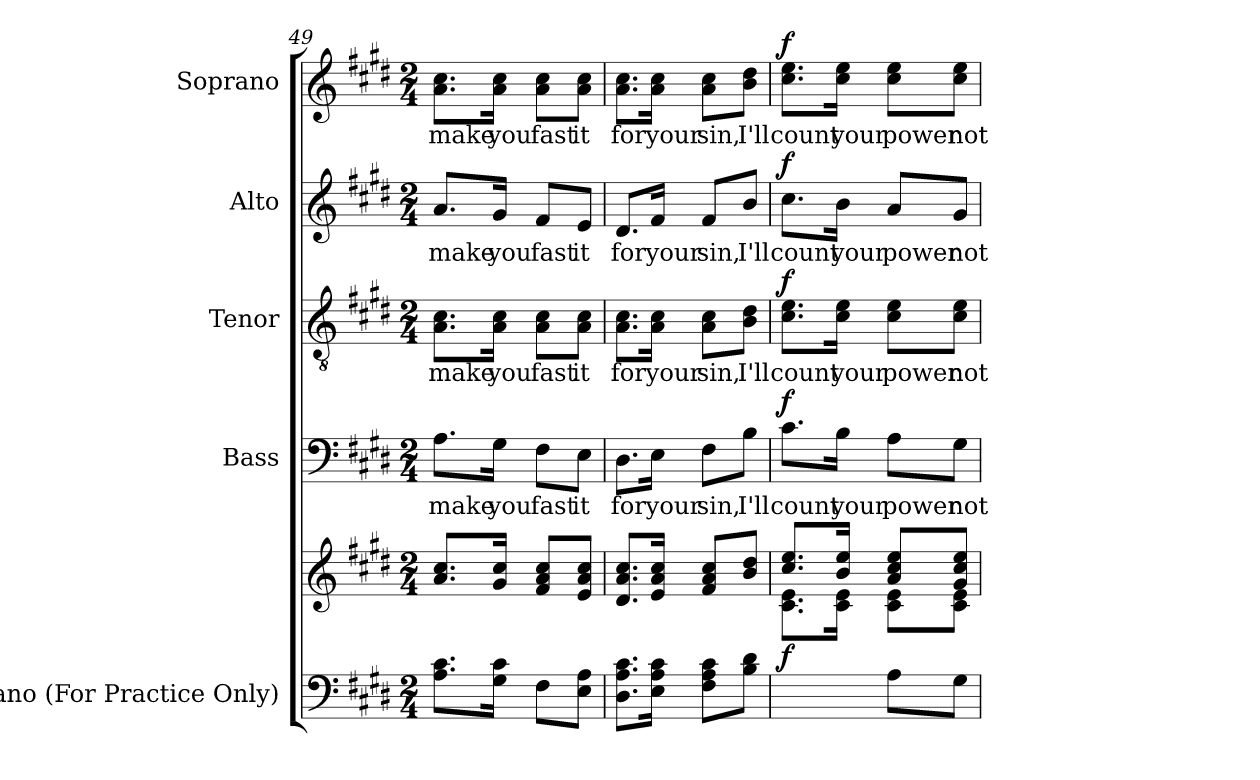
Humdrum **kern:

**kern	**kern	**dynam	**kern	**text	**dynam	**kern	**text	**dynam	**kern	**text	**dynam	**kern	**text	**dynam
*part5	*part5	*part5	*part4	*part4	*part4	*part3	*part3	*part3	*part2	*part2	*part2	*part1	*part1	*part1
*staff6	*staff5	*staff5/6	*staff4	*staff4	*staff4	*staff3	*staff3	*staff3	*staff2	*staff2	*staff2	*staff1	*staff1	*staff1
*I"Piano (For Practice Only)	*	*	*I"Bass	*	*	*I"Tenor	*	*	*I"Alto	*	*	*I"Soprano	*	*
*I'Pno.	*	*	*I'B.	*	*	*I'T.	*	*	*I'A.	*	*	*I'S.	*	*
*clefF4	*clefG2	*	*clefF4	*	*	*clefGv2	*	*	*clefG2	*	*	*clefG2	*	*
*	*	*	*	*	*	*ITrd7c12	*	*	*	*	*	*	*	*
*k[f#c#g#d#]	*k[f#c#g#d#]	*	*k[f#c#g#d#]	*	*	*k[f#c#g#d#]	*	*	*k[f#c#g#d#]	*	*	*k[f#c#g#d#]	*	*
*E:	*E:	*	*E:	*	*	*E:	*	*	*E:	*	*	*E:	*	*
*M2/4	*M2/4	*	*M2/4	*	*	*M2/4	*	*	*M2/4	*	*	*M2/4	*	*
=49	=49	=49	=49	=49	=49	=49	=49	=49	=49	=49	=49	=49	=49	=49
!	!	!	!	!LO:LY:b:color=#000000	!	!	!	!	!	!	!	!	!	!
!	!	!	!	!	!	!	!LO:LY:b:color=#000000	!	!	!	!	!	!	!
!	!	!	!	!	!	!	!	!	!	!LO:LY:b:color=#000000	!	!	!	!
!	!	!	!	!	!	!	!	!	!	!	!	!	!LO:LY:b:color=#000000	!
8.Ai\ 8.c#iL	8.ai/ 8.cc#iL	.	8.Ai\L	make	.	8.AAi\ 8.C#iL	make	.	8.ai/L	make	.	8.ai\ 8.cc#iL	make	.
!	!	!	!	!LO:LY:b:color=#000000	!	!	!	!	!	!	!	!	!	!
!	!	!	!	!	!	!	!LO:LY:b:color=#000000	!	!	!	!	!	!	!
!	!	!	!	!	!	!	!	!	!	!LO:LY:b:color=#000000	!	!	!	!
!	!	!	!	!	!	!	!	!	!	!	!	!	!LO:LY:b:color=#000000	!
16G#i\ 16c#iJk	16g#i/ 16cc#iJk	.	16G#i\Jk	you	.	16AAi\ 16C#iJk	you	.	16g#i/Jk	you	.	16ai\ 16cc#iJk	you	.
!	!	!	!	!LO:LY:b:color=#000000	!	!	!	!	!	!	!	!	!	!
!	!	!	!	!	!	!	!LO:LY:b:color=#000000	!	!	!	!	!	!	!
!	!	!	!	!	!	!	!	!	!	!LO:LY:b:color=#000000	!	!	!	!
!	!	!	!	!	!	!	!	!	!	!	!	!	!LO:LY:b:color=#000000	!
8F#i\L	8f#i/ 8ai 8cc#iL	.	8F#i\L	fast	.	8AAi\ 8C#iL	fast	.	8f#i/L	fast	.	8ai\ 8cc#iL	fast	.
!	!	!	!	!LO:LY:b:color=#000000	!	!	!	!	!	!	!	!	!	!
!	!	!	!	!	!	!	!LO:LY:b:color=#000000	!	!	!	!	!	!	!
!	!	!	!	!	!	!	!	!	!	!LO:LY:b:color=#000000	!	!	!	!
!	!	!	!	!	!	!	!	!	!	!	!	!	!LO:LY:b:color=#000000	!
8Ei\ 8AiJ	8ei/ 8ai 8cc#iJ	.	8Ei\J	it	.	8AAi\ 8C#iJ	it	.	8ei/J	it	.	8ai\ 8cc#iJ	it	.
=50	=50	=50	=50	=50	=50	=50	=50	=50	=50	=50	=50	=50	=50	=50
!	!	!	!	!LO:LY:b:color=#000000	!	!	!	!	!	!	!	!	!	!
!	!	!	!	!	!	!	!LO:LY:b:color=#000000	!	!	!	!	!	!	!
!	!	!	!	!	!	!	!	!	!	!LO:LY:b:color=#000000	!	!	!	!
!	!	!	!	!	!	!	!	!	!	!	!	!	!LO:LY:b:color=#000000	!
8.D#i\ 8.Ai 8.c#iL	8.d#i/ 8.ai 8.cc#iL	.	8.D#i\L	for	.	8.AAi\ 8.C#iL	for	.	8.d#i/L	for	.	8.ai\ 8.cc#iL	for	.
!	!	!	!	!LO:LY:b:color=#000000	!	!	!	!	!	!	!	!	!	!
!	!	!	!	!	!	!	!LO:LY:b:color=#000000	!	!	!	!	!	!	!
!	!	!	!	!	!	!	!	!	!	!LO:LY:b:color=#000000	!	!	!	!
!	!	!	!	!	!	!	!	!	!	!	!	!	!LO:LY:b:color=#000000	!
16Ei\ 16Ai 16c#iJk	16ei/ 16ai 16cc#iJk	.	16Ei\Jk	your	.	16AAi\ 16C#iJk	your	.	16f#i/Jk	your	.	16ai\ 16cc#iJk	your	.
!	!	!	!	!LO:LY:b:color=#000000	!	!	!	!	!	!	!	!	!	!
!	!	!	!	!	!	!	!LO:LY:b:color=#000000	!	!	!	!	!	!	!
!	!	!	!	!	!	!	!	!	!	!LO:LY:b:color=#000000	!	!	!	!
!	!	!	!	!	!	!	!	!	!	!	!	!	!LO:LY:b:color=#000000	!
8F#i\ 8Ai 8c#iL	8f#i/ 8ai 8cc#iL	.	8F#i\L	sin,	.	8AAi\ 8C#iL	sin,	.	8f#i/L	sin,	.	8ai\ 8cc#iL	sin,	.
!	!	!	!	!LO:LY:b:color=#000000	!	!	!	!	!	!	!	!	!	!
!	!	!	!	!	!	!	!LO:LY:b:color=#000000	!	!	!	!	!	!	!
!	!	!	!	!	!	!	!	!	!	!LO:LY:b:color=#000000	!	!	!	!
!	!	!	!	!	!	!	!	!	!	!	!	!	!LO:LY:b:color=#000000	!
8Bi\ 8d#iJ	8bi/ 8dd#iJ	.	8Bi\J	I'll	.	8BBi\ 8D#iJ	I'll	.	8bi/J	I'll	.	8bi\ 8dd#iJ	I'll	.
!!LO:PB:g=z
=51	=51	=51	=51	=51	=51	=51	=51	=51	=51	=51	=51	=51	=51	=51
*	*^	*	*	*	*	*	*	*	*	*	*	*	*	*
!	!	!	!	!	!LO:LY:b:color=#000000	!	!	!	!	!	!	!	!	!	!
!	!	!	!	!	!	!	!	!LO:LY:b:color=#000000	!	!	!	!	!	!	!
!	!	!	!	!	!	!	!	!	!	!	!LO:LY:b:color=#000000	!	!	!	!
!	!	!	!	!	!	!	!	!	!	!	!	!	!	!LO:LY:b:color=#000000	!
4ryy	8.cc#i/ 8.eeiL	8.c#i\ 8.eiL	f	8.c#i\L	count	f	8.C#i\ 8.EiL	count	f	8.cc#i\L	count	f	8.cc#i\ 8.eeiL	count	f
!	!	!	!	!	!LO:LY:b:color=#000000	!	!	!	!	!	!	!	!	!	!
!	!	!	!	!	!	!	!	!LO:LY:b:color=#000000	!	!	!	!	!	!	!
!	!	!	!	!	!	!	!	!	!	!	!LO:LY:b:color=#000000	!	!	!	!
!	!	!	!	!	!	!	!	!	!	!	!	!	!	!LO:LY:b:color=#000000	!
.	16bi/ 16eeiJk	16c#i\ 16eiJk	.	16Bi\Jk	your	.	16C#i\ 16EiJk	your	.	16bi\Jk	your	.	16cc#i\ 16eeiJk	your	.
!	!	!	!	!	!LO:LY:b:color=#000000	!	!	!	!	!	!	!	!	!	!
!	!	!	!	!	!	!	!	!LO:LY:b:color=#000000	!	!	!	!	!	!	!
!	!	!	!	!	!	!	!	!	!	!	!LO:LY:b:color=#000000	!	!	!	!
!	!	!	!	!	!	!	!	!	!	!	!	!	!	!LO:LY:b:color=#000000	!
8Ai\L	8ai/ 8cc#i 8eeiL	8c#i\ 8eiL	.	8Ai\L	power	.	8C#i\ 8EiL	power	.	8ai/L	power	.	8cc#i\ 8eeiL	power	.
!	!	!	!	!	!LO:LY:b:color=#000000	!	!	!	!	!	!	!	!	!	!
!	!	!	!	!	!	!	!	!LO:LY:b:color=#000000	!	!	!	!	!	!	!
!	!	!	!	!	!	!	!	!	!	!	!LO:LY:b:color=#000000	!	!	!	!
!	!	!	!	!	!	!	!	!	!	!	!	!	!	!LO:LY:b:color=#000000	!
8G#i\J	8g#i/ 8cc#i 8eeiJ	8c#i\ 8eiJ	.	8G#i\J	not	.	8C#i\ 8EiJ	not	.	8g#i/J	not	.	8cc#i\ 8eeiJ	not	.
*	*v	*v	*	*	*	*	*	*	*	*	*	*	*	*	*
=	=	=	=	=	=	=	=	=	=	=	=	=	=	=
*-	*-	*-	*-	*-	*-	*-	*-	*-	*-	*-	*-	*-	*-	*-
